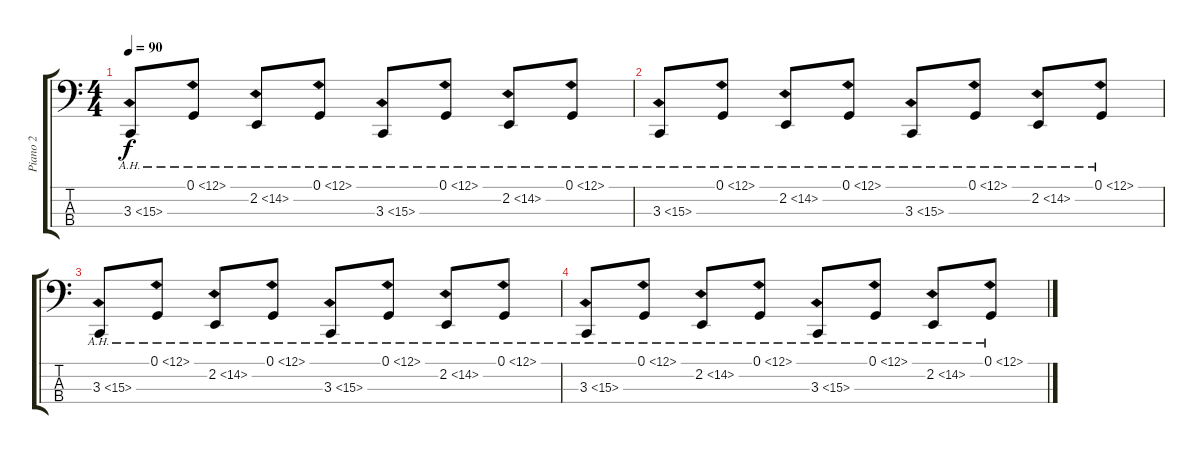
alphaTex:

\track ("Piano 2" "Piano 2") {instrument acousticgrandpiano}
\staff {score tabs}
\tuning (G2 D2 A1 E1) {hide}
\ts (4 4)
\tempo 90
\clef f4
\ks c
3.3{ah 12}.8{dy f volume 6} 0.1{ah 12}.8 2.2{ah 12}.8 0.1{ah 12}.8 3.3{ah 12}.8 0.1{ah 12}.8 2.2{ah 12}.8 0.1{ah 12}.8 |
3.3{ah 12}.8 0.1{ah 12}.8 2.2{ah 12}.8 0.1{ah 12}.8 3.3{ah 12}.8 0.1{ah 12}.8 2.2{ah 12}.8 0.1{ah 12}.8 |
3.3{ah 12}.8{volume 4} 0.1{ah 12}.8 2.2{ah 12}.8 0.1{ah 12}.8 3.3{ah 12}.8 0.1{ah 12}.8 2.2{ah 12}.8 0.1{ah 12}.8 |
3.3{ah 12}.8 0.1{ah 12}.8 2.2{ah 12}.8 0.1{ah 12}.8 3.3{ah 12}.8 0.1{ah 12}.8 2.2{ah 12}.8 0.1{ah 12}.8
